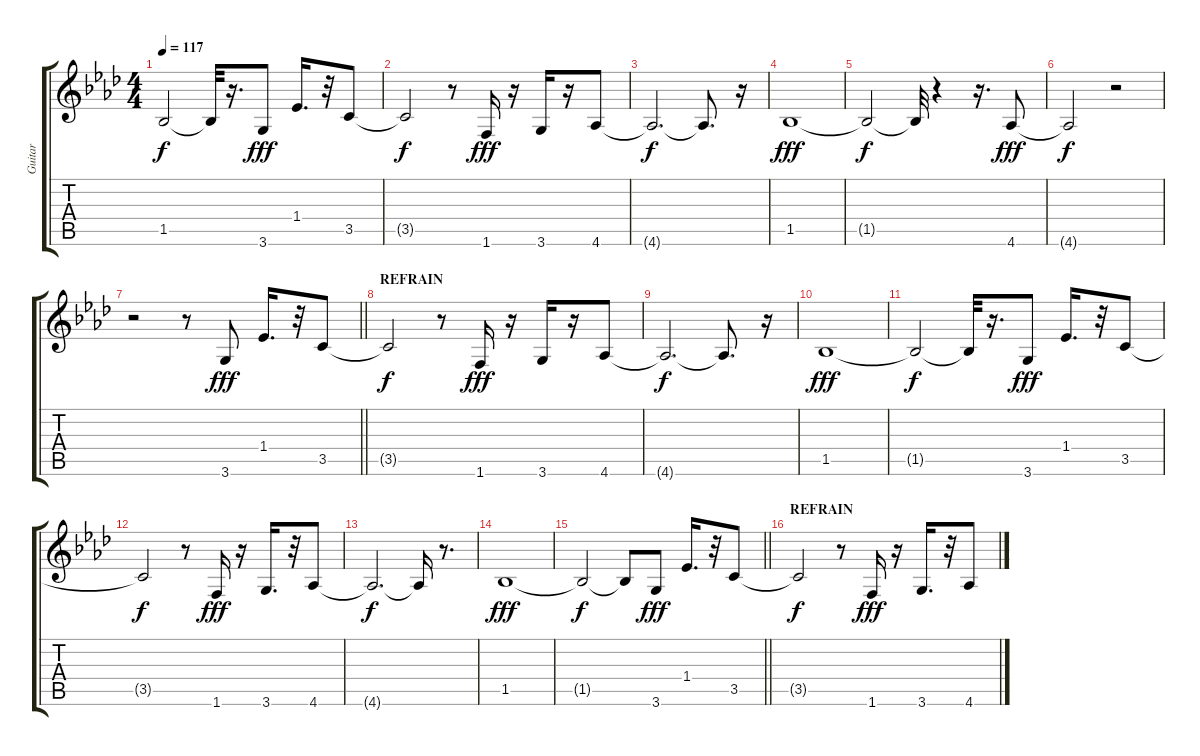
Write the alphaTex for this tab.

\track ("Guitar" "Guitar") {instrument distortionguitar}
\staff {score tabs}
\tuning (E4 B3 G3 D3 A2 E2) {hide}
\ts (4 4)
\tempo 117
\clef g2
\ks ab
1.5{t}.2{dy f} 1.5{t}.32 r.16{d} 3.6.8{dy fff} 1.4.16{d} r.32 3.5.8 |
3.5{t}.2{dy f} r.8 1.6.16{dy fff} r.16 3.6.16 r.16 4.6.8 |
4.6{t}.2{d dy f} 4.6{t}.8{d} r.16 |
1.5.1{dy fff} |
1.5{t}.2{dy f} 1.5{t}.32 r.4 r.16{d} 4.6.8{dy fff} |
4.6{t}.2{dy f} r.2 |
\barLineRight lightlight
r.2 r.8 3.6.8{dy fff} 1.4.16{d} r.32 3.5.8 |
\section ("" "REFRAIN")
3.5{t}.2{dy f} r.8 1.6.16{dy fff} r.16 3.6.16 r.16 4.6.8 |
4.6{t}.2{d dy f} 4.6{t}.8{d} r.16 |
1.5.1{dy fff} |
1.5{t}.2{dy f} 1.5{t}.32 r.16{d} 3.6.8{dy fff} 1.4.16{d} r.32 3.5.8 |
3.5{t}.2{dy f} r.8 1.6.16{dy fff} r.16 3.6.16{d} r.32 4.6.8 |
4.6{t}.2{d dy f} 4.6{t}.16 r.8{d} |
1.5.1{dy fff} |
\barLineRight lightlight
1.5{t}.2{dy f} 1.5{t}.8 3.6.8{dy fff} 1.4.16{d} r.32 3.5.8 |
\section ("" "REFRAIN")
3.5{t}.2{dy f} r.8 1.6.16{dy fff} r.16 3.6.16{d} r.32 4.6.8
